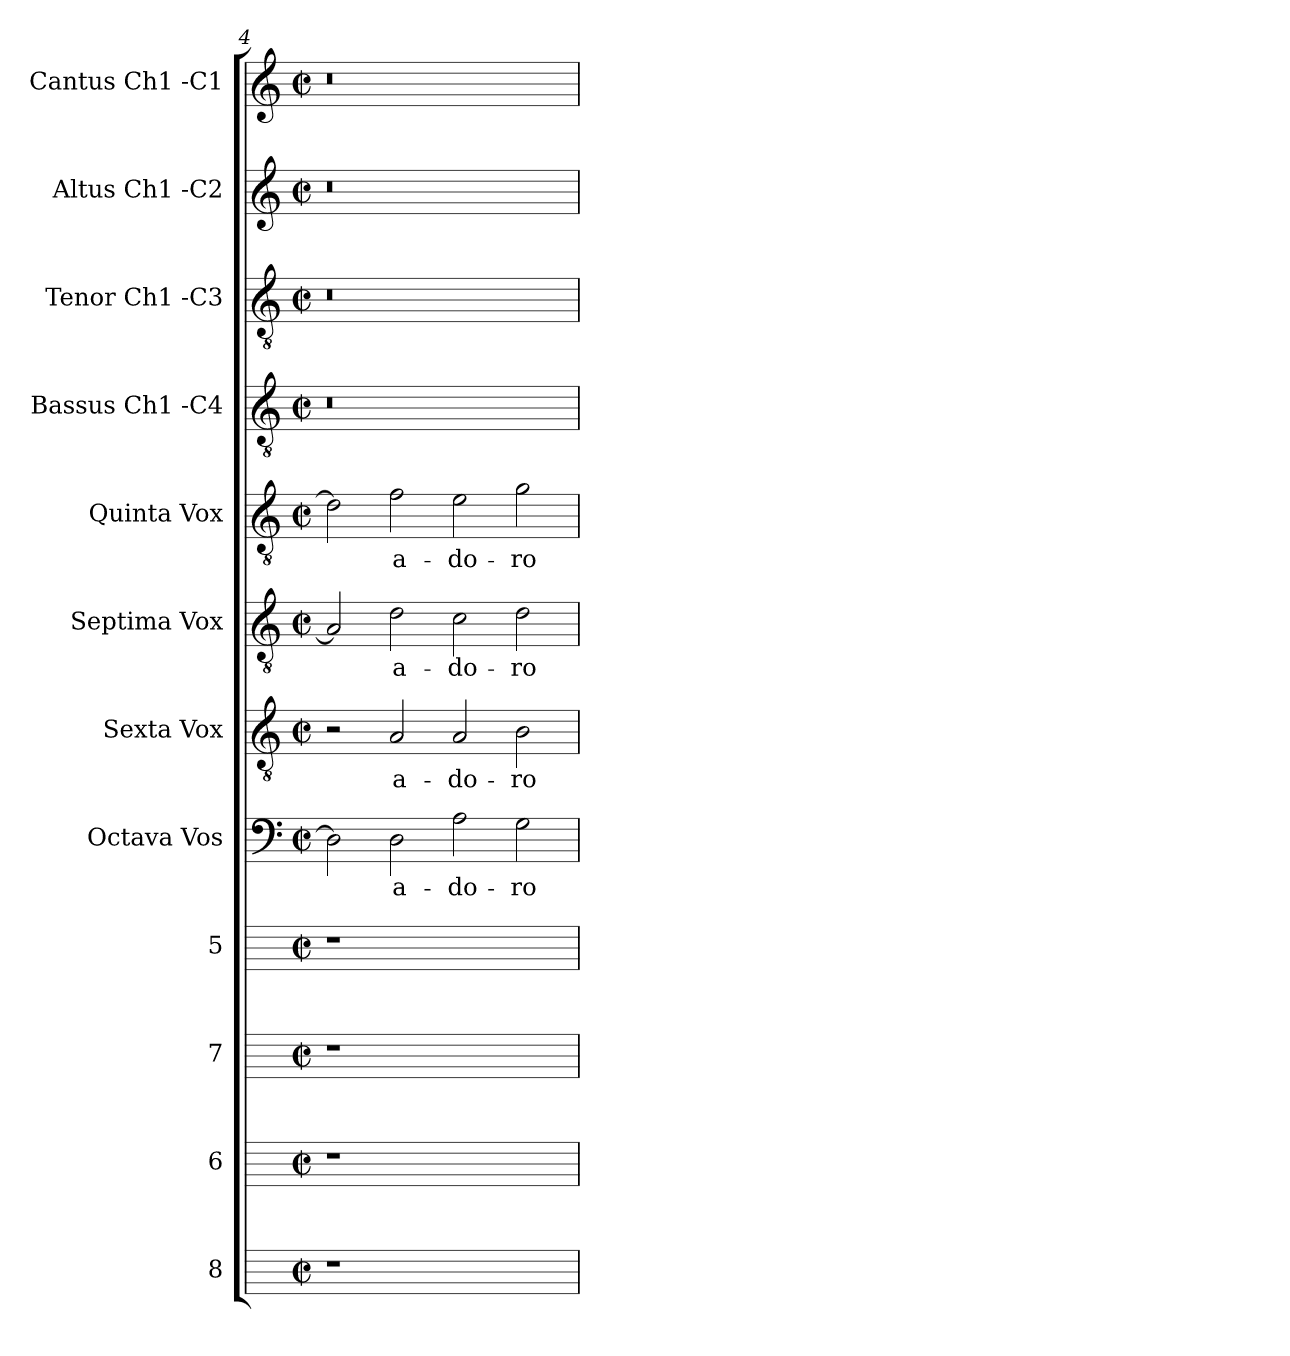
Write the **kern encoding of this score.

**kern	**kern	**kern	**kern	**kern	**text	**kern	**text	**kern	**text	**kern	**text	**kern	**kern	**kern	**kern
*part12	*part11	*part10	*part9	*part8	*part8	*part7	*part7	*part6	*part6	*part5	*part5	*part4	*part3	*part2	*part1
*staff12	*staff11	*staff10	*staff9	*staff8	*staff8	*staff7	*staff7	*staff6	*staff6	*staff5	*staff5	*staff4	*staff3	*staff2	*staff1
*I"8	*I"6	*I"7	*I"5	*I"Octava  Vos	*	*I"Sexta  Vox	*	*I"Septima  Vox	*	*I"Quinta  Vox	*	*I"Bassus  Ch1 -C4	*I"Tenor  Ch1 -C3	*I"Altus  Ch1 -C2	*I"Cantus  Ch1 -C1
*	*	*	*	*	*	*	*	*	*	*	*	*I'B	*I'T	*I'A	*I'C
*	*	*	*	*clefF4	*	*clefGv2	*	*clefGv2	*	*clefGv2	*	*clefGv2	*clefGv2	*clefG2	*clefG2
*k[]	*k[]	*k[]	*k[]	*k[]	*	*k[]	*	*k[]	*	*k[]	*	*k[]	*k[]	*k[]	*k[]
*C:	*C:	*C:	*C:	*C:	*	*C:	*	*C:	*	*C:	*	*C:	*C:	*C:	*C:
*M2/2	*M2/2	*M2/2	*M2/2	*M2/2	*	*M2/2	*	*M2/2	*	*M2/2	*	*M2/2	*M2/2	*M2/2	*M2/2
*met(c|)	*met(c|)	*met(c|)	*met(c|)	*met(c|)	*	*met(c|)	*	*met(c|)	*	*met(c|)	*	*met(c|)	*met(c|)	*met(c|)	*met(c|)
=4	=4	=4	=4	=4	=4	=4	=4	=4	=4	=4	=4	=4	=4	=4	=4
!	!	!	!	!	!LO:LY:b:cj	!	!	!	!LO:LY:b:cj	!	!LO:LY:b:cj	!	!	!	!
1r	1r	1r	1r	2D\]	.	2r	.	2A/]	.	2d\]	.	0r	0r	0r	0r
!	!	!	!	!	!LO:LY:b:cj	!	!LO:LY:b:cj	!	!LO:LY:b:cj	!	!LO:LY:b:cj	!	!	!	!
.	.	.	.	2D\	a-	2A/	a-	2d\	a-	2f\	a-	.	.	.	.
!	!	!	!	!	!LO:LY:b:cj	!	!LO:LY:b:cj	!	!LO:LY:b:cj	!	!LO:LY:b:cj	!	!	!	!
1ryy	1ryy	1ryy	1ryy	2A\	-do-	2A/	-do-	2c\	-do-	2e\	-do-	.	.	.	.
!	!	!	!	!	!LO:LY:b:cj	!	!LO:LY:b:cj	!	!LO:LY:b:cj	!	!LO:LY:b:cj	!	!	!	!
.	.	.	.	2G\	-ro	2B\	-ro	2d\	-ro	2g\	-ro	.	.	.	.
=	=	=	=	=	=	=	=	=	=	=	=	=	=	=	=
*-	*-	*-	*-	*-	*-	*-	*-	*-	*-	*-	*-	*-	*-	*-	*-
